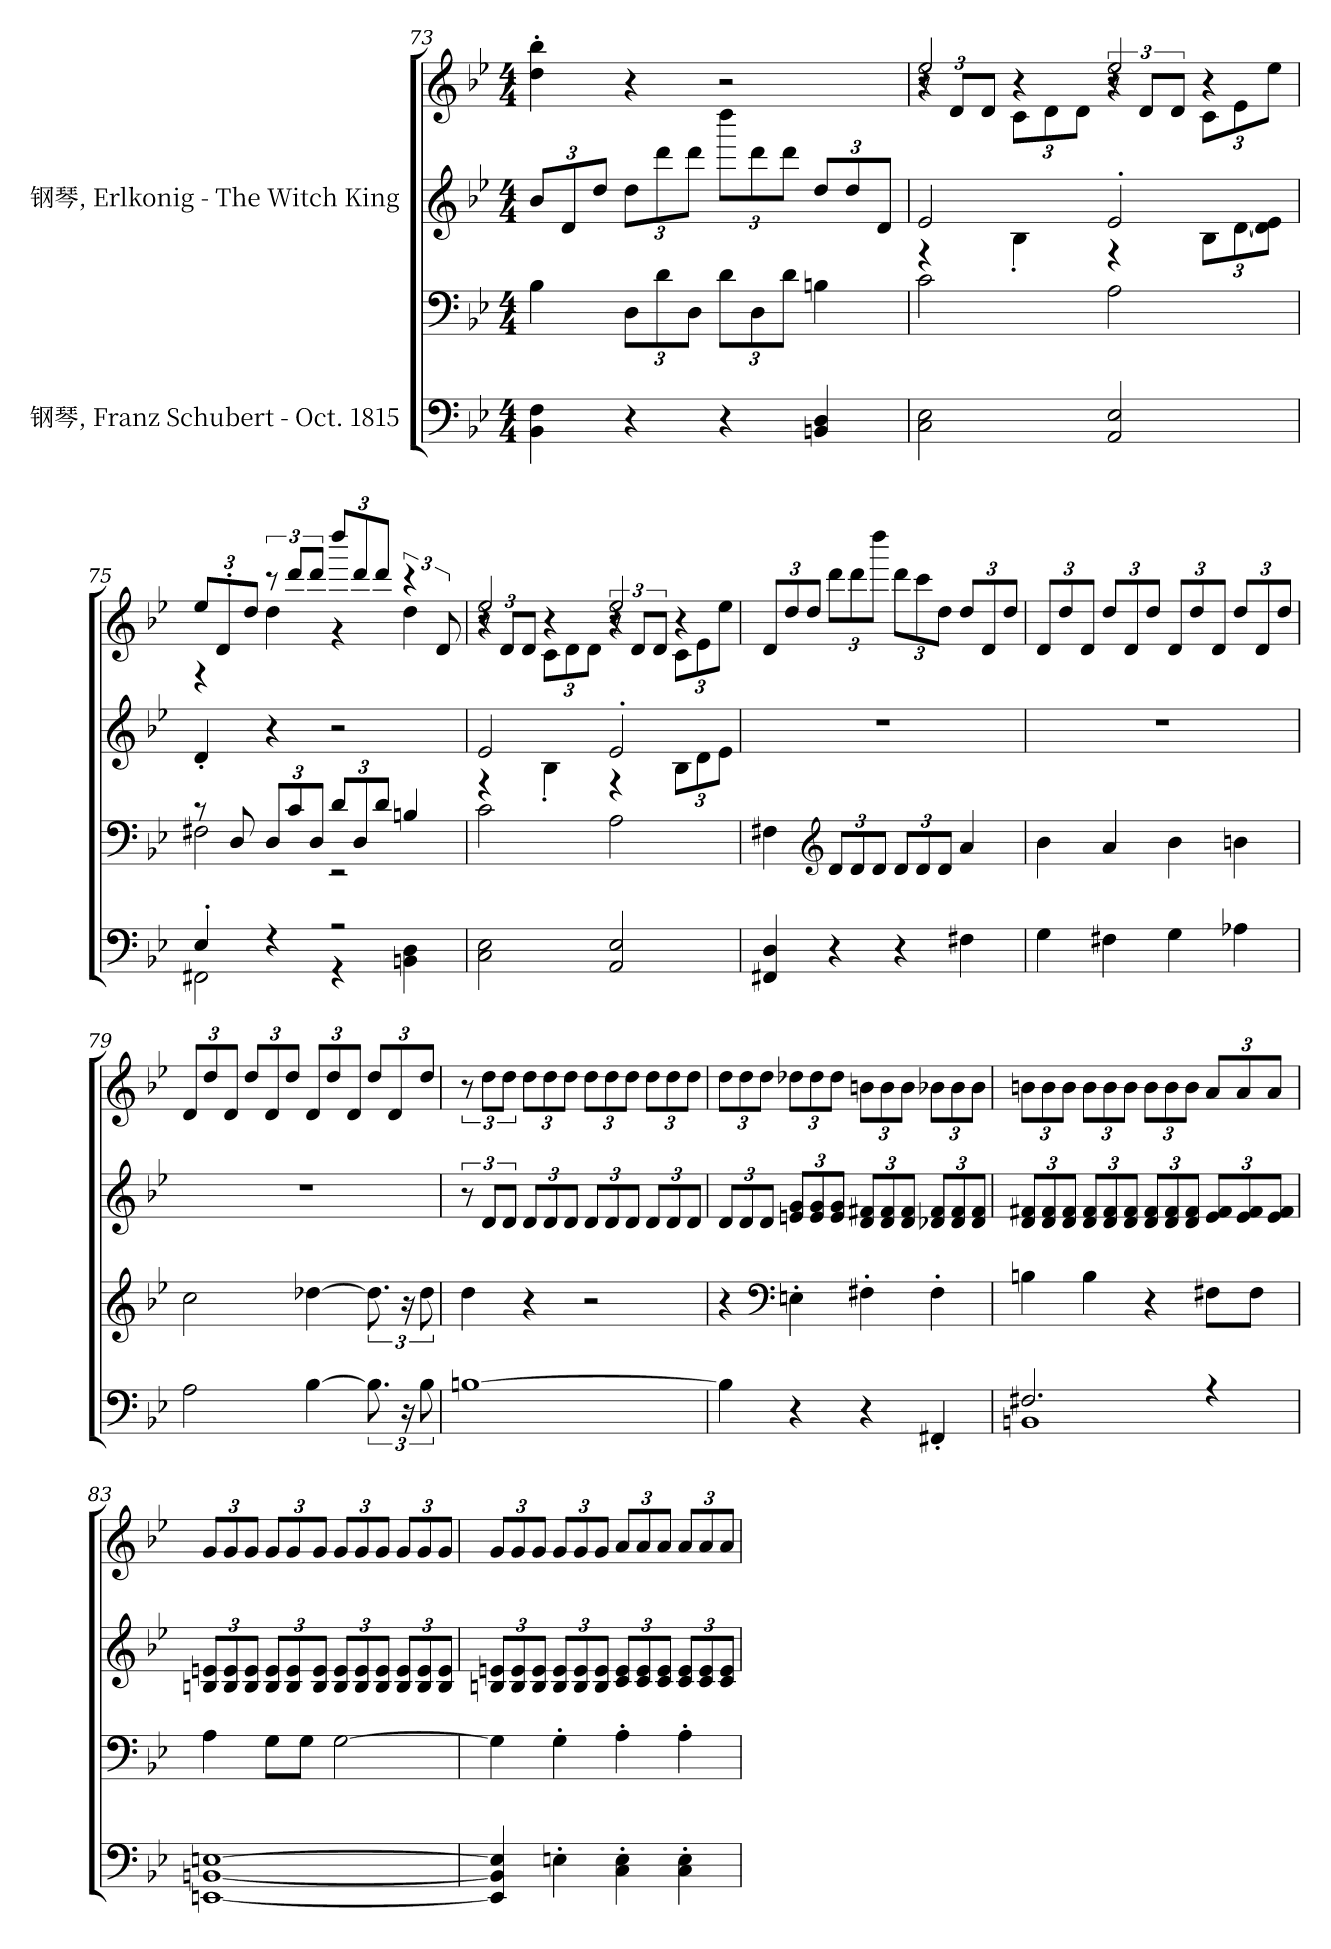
**kern	**kern	**kern	**kern
*part2	*part2	*part1	*part1
*staff4	*staff3	*staff2	*staff1
*I"钢琴, Franz Schubert - Oct. 1815	*	*I"钢琴, Erlkonig - The Witch King	*
!!LO:LB:g=z
*clefF4	*clefF4	*clefG2	*clefG2
*k[b-e-]	*k[b-e-]	*k[b-e-]	*k[b-e-]
*M4/4	*M4/4	*M4/4	*M4/4
*MM132	*MM132	*MM132	*MM132
*	*	*Xbrackettup	*
=73	=73	=73	=73
4BB-\ 4F\	4B-\	12b-/L	4dd\' 4bb-\'
.	.	12d/	.
.	.	12dd/J	.
*	*Xbrackettup	*	*
4r	12D\L	12dd\L	4r
.	12d\	12ddd\	.
.	12D\J	12ddd\J	.
4r	12d\L	12dddd\L	2r
.	12D\	12ddd\	.
.	12d\J	12ddd\J	.
4BBn/ 4D/	4Bn\	12dd/L	.
.	.	12dd/	.
.	.	12d/J	.
=74	=74	=74	=74
*	*	*^	*^
*	*	*	*	*	*^
2C\ 2E-\	2c\	2e-/	4r	2ee-/	4r	12r
.	.	.	.	.	.	12d/L
.	.	.	.	.	.	12d/J
*	*	*	*	*	*Xbrackettup	*
.	.	.	4B-'\	.	12c\L	4r
.	.	.	.	.	12d\	.
.	.	.	.	.	12d\J	.
*	*	*	*	*	*	*brackettup
2AA/ 2E-/	2A\	2e-'/	4r	2ee-/	4r	12r
.	.	.	.	.	.	12d/L
.	.	.	.	.	.	12d/J
*	*	*	*	*	*Xbrackettup	*
.	.	.	12B-\L	.	12c\L	4r
.	.	.	[12d\	.	12e-\	.
.	.	.	12d\] 12e-\J	.	12ee-\J	.
*	*	*v	*v	*	*	*
*	*	*	*	*v	*v
=75	=75	=75	=75	=75
*^	*^	*	*	*
4E-'/	2FF#X\	8r	2F#X\	4d'/	12ee-/L	4r
.	.	.	.	.	12d'/	.
.	.	8D/	.	.	.	.
.	.	.	.	.	12dd/J	.
*	*	*	*	*	*brackettup	*
4r	.	12D/L	.	4r	12r	4dd\
.	.	12c/	.	.	12ddd/L	.
.	.	12D/J	.	.	12ddd/J	.
*	*	*	*	*	*Xbrackettup	*
2r	4r	12d/L	2r	2r	12dddd/L	4r
.	.	12D/	.	.	12ddd/	.
.	.	12d/J	.	.	12ddd/J	.
*	*	*	*	*	*brackettup	*
.	4BBn\ 4D\	4Bn/	.	.	6r	4dd\
.	.	.	.	.	12d/	.
*v	*v	*	*	*	*	*
*	*v	*v	*	*	*
!!LO:LB:g=z
=76	=76	=76	=76	=76
*	*	*^	*	*^
2C\ 2E-\	2c\	2e-/	4r	2ee-/	4r	12r
.	.	.	.	.	.	12d/L
.	.	.	.	.	.	12d/J
*	*	*	*	*	*Xbrackettup	*
.	.	.	4B-'\	.	12c\L	4r
.	.	.	.	.	12d\	.
.	.	.	.	.	12d\J	.
*	*	*	*	*	*	*brackettup
2AA/ 2E-/	2A\	2e-'/	4r	2ee-/	4r	12r
.	.	.	.	.	.	12d/L
.	.	.	.	.	.	12d/J
*	*	*	*	*	*Xbrackettup	*
.	.	.	12B-\L	.	12c\L	4r
.	.	.	12d\	.	12e-\	.
.	.	.	12e-\J	.	12ee-\J	.
*	*	*v	*v	*	*	*
*	*	*	*v	*v	*v
=77	=77	=77	=77
4FF#X/ 4D/	4F#X\	1r	12d/L
.	.	.	12dd/
.	.	.	12dd/J
*	*clefG2	*	*
4r	12d/L	.	12ddd\L
.	12d/	.	12ddd\
.	12d/J	.	12dddd\J
4r	12d/L	.	12ddd\L
.	12d/	.	12ccc\
.	12d/J	.	12dd\J
4F#X\	4a/	.	12dd/L
.	.	.	12d/
.	.	.	12dd/J
=78	=78	=78	=78
4G\	4b-\	1r	12d/L
.	.	.	12dd/
.	.	.	12d/J
4F#X\	4a/	.	12dd/L
.	.	.	12d/
.	.	.	12dd/J
4G\	4b-\	.	12d/L
.	.	.	12dd/
.	.	.	12d/J
4A-X\	4bn\	.	12dd/L
.	.	.	12d/
.	.	.	12dd/J
!!LO:PB:g=z
=79	=79	=79	=79
*	*	*	*MM128
2A\	2cc\	1r	12d/L
.	.	.	12dd/
.	.	.	12d/J
.	.	.	12dd/L
.	.	.	12d/
.	.	.	12dd/J
[4B-\	[4dd-X\	.	12d/L
.	.	.	12dd/
.	.	.	12d/J
*	*brackettup	*	*
12.B-\]	12.dd-\]	.	12dd/L
.	.	.	12d/
24r	24r	.	.
12B-\	12dd-\	.	12dd/J
=80	=80	=80	=80
*	*	*brackettup	*brackettup
[1Bn	4dd\	12r	12r
.	.	12d/L	12dd\L
.	.	12d/J	12dd\J
*	*	*Xbrackettup	*Xbrackettup
.	4r	12d/L	12dd\L
.	.	12d/	12dd\
.	.	12d/J	12dd\J
.	2r	12d/L	12dd\L
.	.	12d/	12dd\
.	.	12d/J	12dd\J
.	.	12d/L	12dd\L
.	.	12d/	12dd\
.	.	12d/J	12dd\J
=81	=81	=81	=81
4B\]	4r	12d/L	12dd\L
.	.	12d/	12dd\
.	.	12d/J	12dd\J
*	*clefF4	*	*
4r	4En'\	12en/ 12g/L	12dd-X\L
.	.	12e/ 12g/	12dd-\
.	.	12e/ 12g/J	12dd-\J
4r	4F#X'\	12d/ 12f#X/L	12bn\L
.	.	12d/ 12f#/	12b\
.	.	12d/ 12f#/J	12b\J
4FF#X'/	4F#'\	12d-X/ 12f#/L	12b-X\L
.	.	12d-/ 12f#/	12b-\
.	.	12d-/ 12f#/J	12b-\J
!!LO:LB:g=z
=82	=82	=82	=82
*	*	*	*MM126
*^	*	*	*
2.F#X/	1BBn	4Bn\	12d/ 12f#X/L	12bn\L
.	.	.	12d/ 12f#/	12b\
.	.	.	12d/ 12f#/J	12b\J
.	.	4B\	12d/ 12f#/L	12b\L
.	.	.	12d/ 12f#/	12b\
.	.	.	12d/ 12f#/J	12b\J
.	.	4r	12d/ 12f#/L	12b\L
.	.	.	12d/ 12f#/	12b\
.	.	.	12d/ 12f#/J	12b\J
4r	.	8F#X\L	12e-/ 12f#/L	12a/L
.	.	.	12e-/ 12f#/	12a/
.	.	8F#\J	.	.
.	.	.	12e-/ 12f#/J	12a/J
*v	*v	*	*	*
=83	=83	=83	=83
[1EEn [1BBn [1En	4A\	12Bn/ 12en/L	12g/L
.	.	12B/ 12e/	12g/
.	.	12B/ 12e/J	12g/J
.	8G\L	12B/ 12e/L	12g/L
.	.	12B/ 12e/	12g/
.	8G\J	.	.
.	.	12B/ 12e/J	12g/J
.	[2G\	12B/ 12e/L	12g/L
.	.	12B/ 12e/	12g/
.	.	12B/ 12e/J	12g/J
.	.	12B/ 12e/L	12g/L
.	.	12B/ 12e/	12g/
.	.	12B/ 12e/J	12g/J
!!LO:LB:g=z
=84	=84	=84	=84
4EE/] 4BB/] 4E/]	4G\]	12Bn/ 12en/L	12g/L
.	.	12B/ 12e/	12g/
.	.	12B/ 12e/J	12g/J
4En'\	4G'\	12B/ 12e/L	12g/L
.	.	12B/ 12e/	12g/
.	.	12B/ 12e/J	12g/J
4C\' 4E\'	4A'\	12c/ 12e/L	12a/L
.	.	12c/ 12e/	12a/
.	.	12c/ 12e/J	12a/J
4C\' 4E\'	4A'\	12c/ 12e/L	12a/L
.	.	12c/ 12e/	12a/
.	.	12c/ 12e/J	12a/J
=	=	=	=
*-	*-	*-	*-
